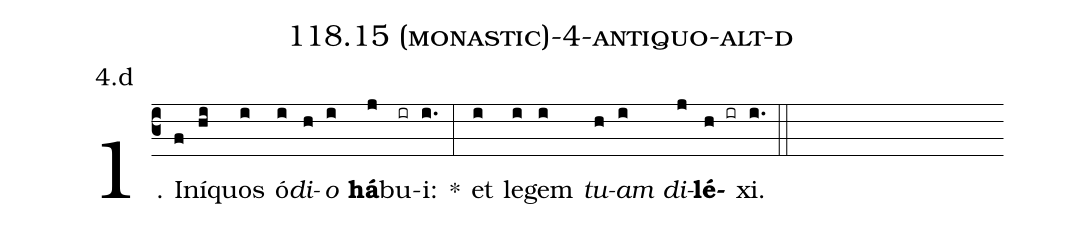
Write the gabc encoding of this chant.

name: 118.15 (monastic)-4-antiquo-alt-d;
annotation: 4.d;
%%
(c3)1. In(f)í(hi)quos(i) ó(i)<i>di</i>(h)<i>o</i>(i) <b>há</b>(j)bu(ir)i:(i.) *(:) et(i) le(i)gem(i) <i>tu</i>(h)<i>am</i>(i) <i>di</i>(j)<b>lé</b>(h ir)xi.(i.) (::)
